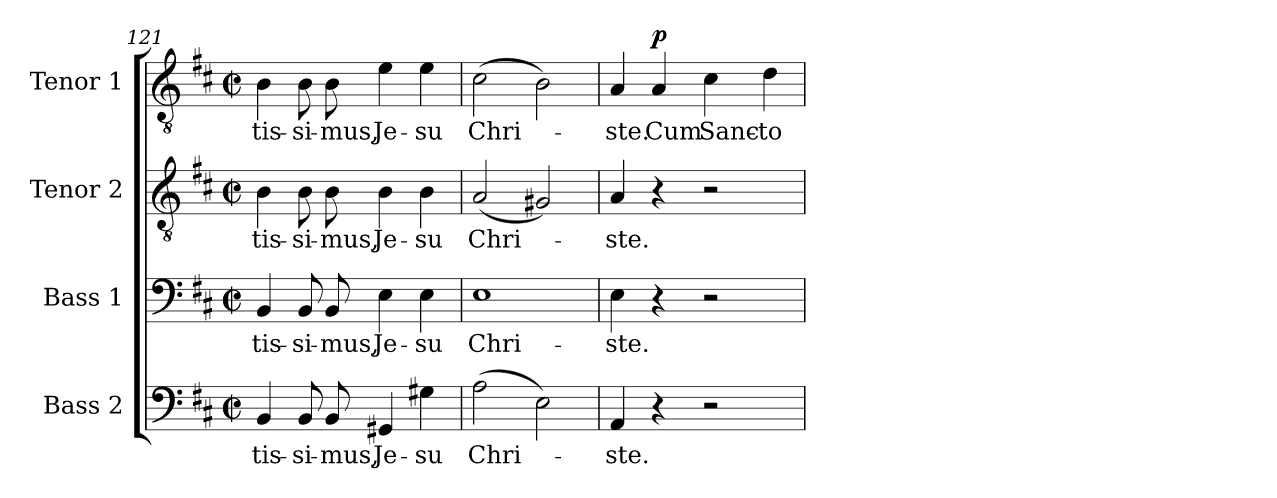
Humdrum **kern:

**kern	**text	**kern	**text	**kern	**text	**kern	**text	**dynam
*part4	*part4	*part3	*part3	*part2	*part2	*part1	*part1	*part1
*staff4	*staff4	*staff3	*staff3	*staff2	*staff2	*staff1	*staff1	*staff1
*I"Bass 2	*	*I"Bass 1	*	*I"Tenor 2	*	*I"Tenor 1	*	*
*I'B. 2	*	*I'B. 1	*	*I'T. 2	*	*I'T. 1	*	*
!!LO:LB:g=z
*clefF4	*	*clefF4	*	*clefGv2	*	*clefGv2	*	*
*k[f#c#]	*	*k[f#c#]	*	*k[f#c#]	*	*k[f#c#]	*	*
*D:	*	*D:	*	*D:	*	*D:	*	*
*M2/2	*	*M2/2	*	*M2/2	*	*M2/2	*	*
*met(c|)	*	*met(c|)	*	*met(c|)	*	*met(c|)	*	*
=121	=121	=121	=121	=121	=121	=121	=121	=121
!	!LO:LY:b	!	!LO:LY:b	!	!LO:LY:b	!	!LO:LY:b	!
4BB/	-tis-	4BB/	-tis-	4B\	-tis-	4B\	-tis-	.
!	!LO:LY:b	!	!LO:LY:b	!	!LO:LY:b	!	!LO:LY:b	!
8BB/	-si-	8BB/	-si-	8B\	-si-	8B\	-si-	.
!	!LO:LY:b	!	!LO:LY:b	!	!LO:LY:b	!	!LO:LY:b	!
8BB/	-mus,	8BB/	-mus,	8B\	-mus,	8B\	-mus,	.
!	!LO:LY:b	!	!LO:LY:b	!	!LO:LY:b	!	!LO:LY:b	!
4GG#X/	Je-	4E\	Je-	4B\	Je-	4e\	Je-	.
!	!LO:LY:b	!	!LO:LY:b	!	!LO:LY:b	!	!LO:LY:b	!
4G#X\	-su	4E\	-su	4B\	-su	4e\	-su	.
=122	=122	=122	=122	=122	=122	=122	=122	=122
!	!LO:LY:b	!	!LO:LY:b	!	!LO:LY:b	!	!LO:LY:b	!
(>2A\	Chri-	1E	Chri-	(<2A/	Chri-	(>2c#\	Chri-	.
2E\)	.	.	.	2G#X/)	.	2B\)	.	.
=123	=123	=123	=123	=123	=123	=123	=123	=123
!	!LO:LY:b	!	!LO:LY:b	!	!LO:LY:b	!	!LO:LY:b	!
4AA/	-ste.	4E\	-ste.	4A/	-ste.	4A/	-ste.	.
!	!	!	!	!	!	!	!LO:LY:b	!LO:DY:a
4r	.	4r	.	4r	.	4A/	Cum	p
!	!	!	!	!	!	!	!LO:LY:b	!
2r	.	2r	.	2r	.	4c#\	Sanc-	.
!	!	!	!	!	!	!	!LO:LY:b	!
.	.	.	.	.	.	4d\	-to	.
=	=	=	=	=	=	=	=	=
*-	*-	*-	*-	*-	*-	*-	*-	*-
